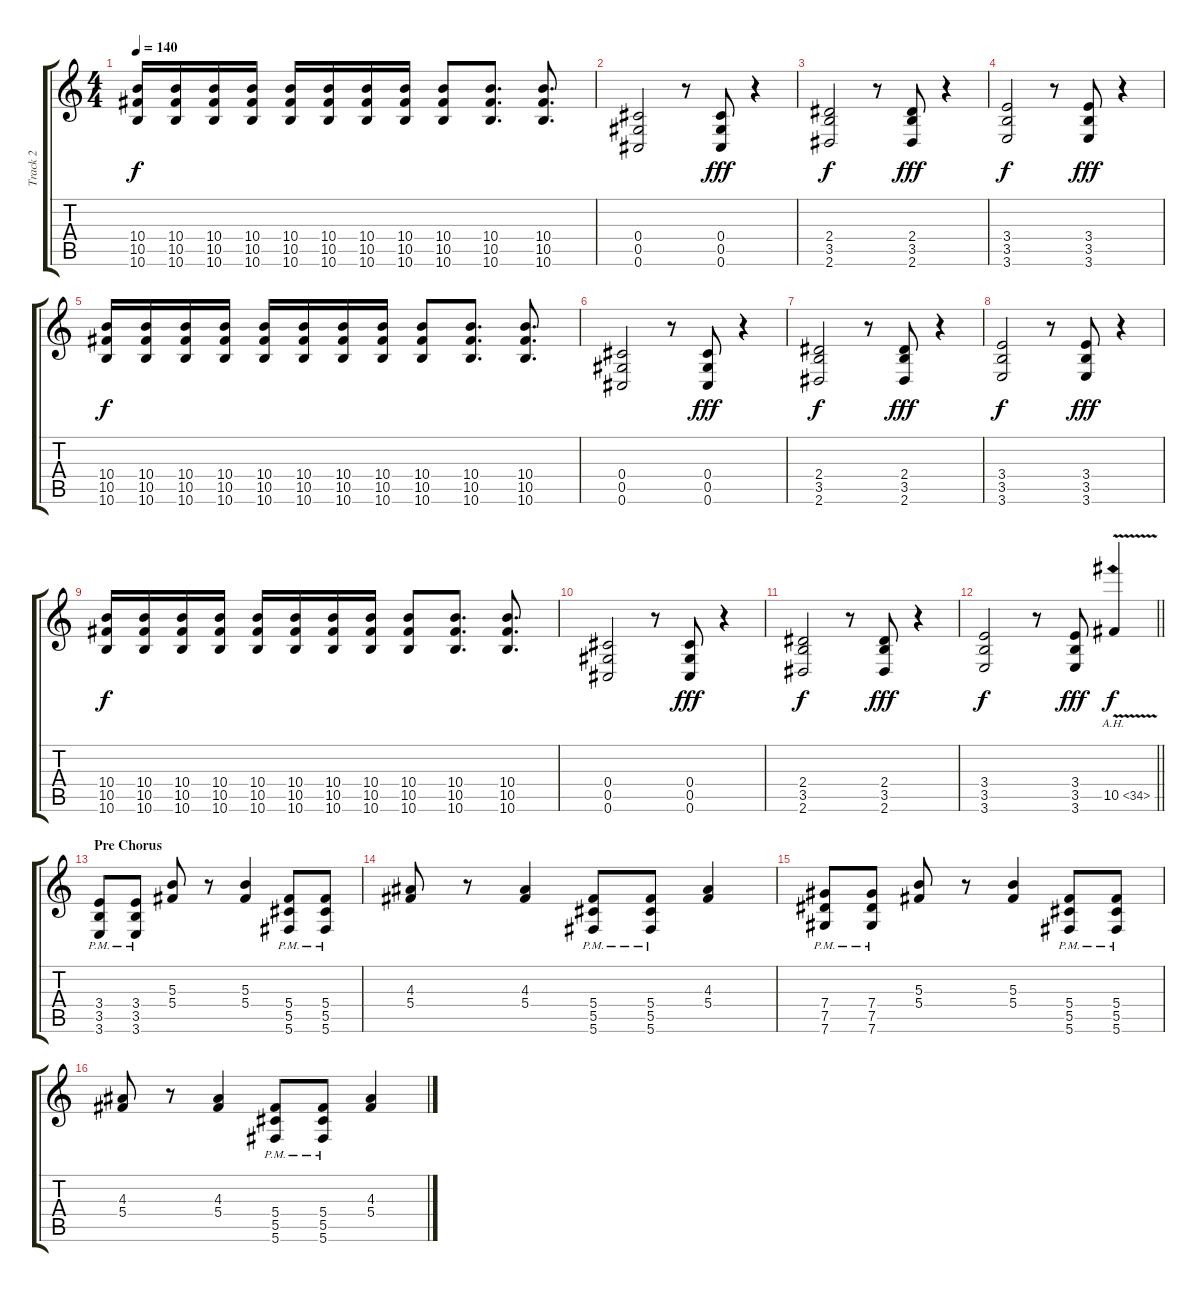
\track ("Track 2" "Track 2") {instrument distortionguitar}
\staff {score tabs}
\tuning (Eb4 Bb3 Gb3 Db3 Ab2 Db2) {hide}
\ts (4 4)
\tempo 140
\clef g2
\ks c
(10.4 10.5 10.6).16{dy f} (10.4 10.5 10.6).16 (10.4 10.5 10.6).16 (10.4 10.5 10.6).16 (10.4 10.5 10.6).16 (10.4 10.5 10.6).16 (10.4 10.5 10.6).16 (10.4 10.5 10.6).16 (10.4 10.5 10.6).8 (10.4 10.5 10.6).8{d} (10.4 10.5 10.6).8{d} |
(0.4 0.5 0.6).2 r.8 (0.4 0.5 0.6).8{dy fff} r.4 |
(2.4 3.5 2.6).2{dy f} r.8 (2.4 3.5 2.6).8{dy fff} r.4 |
(3.4 3.5 3.6).2{dy f} r.8 (3.4 3.5 3.6).8{dy fff} r.4 |
(10.4 10.5 10.6).16{dy f} (10.4 10.5 10.6).16 (10.4 10.5 10.6).16 (10.4 10.5 10.6).16 (10.4 10.5 10.6).16 (10.4 10.5 10.6).16 (10.4 10.5 10.6).16 (10.4 10.5 10.6).16 (10.4 10.5 10.6).8 (10.4 10.5 10.6).8{d} (10.4 10.5 10.6).8{d} |
(0.4 0.5 0.6).2 r.8 (0.4 0.5 0.6).8{dy fff} r.4 |
(2.4 3.5 2.6).2{dy f} r.8 (2.4 3.5 2.6).8{dy fff} r.4 |
(3.4 3.5 3.6).2{dy f} r.8 (3.4 3.5 3.6).8{dy fff} r.4 |
(10.4 10.5 10.6).16{dy f} (10.4 10.5 10.6).16 (10.4 10.5 10.6).16 (10.4 10.5 10.6).16 (10.4 10.5 10.6).16 (10.4 10.5 10.6).16 (10.4 10.5 10.6).16 (10.4 10.5 10.6).16 (10.4 10.5 10.6).8 (10.4 10.5 10.6).8{d} (10.4 10.5 10.6).8{d} |
(0.4 0.5 0.6).2 r.8 (0.4 0.5 0.6).8{dy fff} r.4 |
(2.4 3.5 2.6).2{dy f} r.8 (2.4 3.5 2.6).8{dy fff} r.4 |
\barLineRight lightlight
(3.4 3.5 3.6).2{dy f} r.8 (3.4 3.5 3.6).8{dy fff} 10.5{ah 24 v}.4{dy f} |
\section ("" "Pre Chorus")
(3.4{pm} 3.5{pm} 3.6{pm}).8 (3.4{pm} 3.5{pm} 3.6{pm}).8 (5.3 5.4).8 r.8 (5.3 5.4).4 (5.4{pm} 5.5{pm} 5.6{pm}).8 (5.4{pm} 5.5{pm} 5.6{pm}).8 |
(4.3 5.4).8 r.8 (4.3 5.4).4 (5.4{pm} 5.5{pm} 5.6{pm}).8 (5.4{pm} 5.5{pm} 5.6{pm}).8 (4.3 5.4).4 |
(7.4{pm} 7.5{pm} 7.6{pm}).8 (7.4{pm} 7.5{pm} 7.6{pm}).8 (5.3 5.4).8 r.8 (5.3 5.4).4 (5.4{pm} 5.5{pm} 5.6{pm}).8 (5.4{pm} 5.5{pm} 5.6{pm}).8 |
(4.3 5.4).8 r.8 (4.3 5.4).4 (5.4{pm} 5.5{pm} 5.6{pm}).8 (5.4{pm} 5.5{pm} 5.6{pm}).8 (4.3 5.4).4
